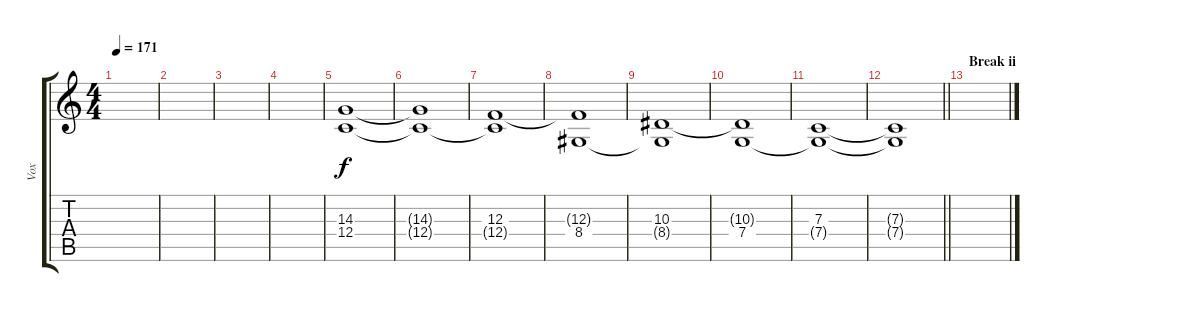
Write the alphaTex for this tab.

\track ("Vox" "Vox") {instrument choiraahs}
\staff {score tabs}
\tuning (D4 A3 F3 C3 G2 C2) {hide}
\ts (4 4)
\tempo 171
\clef g2
\ks c
|
|
|
|
(14.3 12.4).1 |
(14.3{t} 12.4{t}).1 |
(12.3 12.4{t}).1 |
(12.3{t} 8.4).1 |
(10.3 8.4{t}).1 |
(10.3{t} 7.4).1 |
(7.3 7.4{t}).1 |
\barLineRight lightlight
(7.3{t} 7.4{t}).1 |
\section ("" "Break ii")
